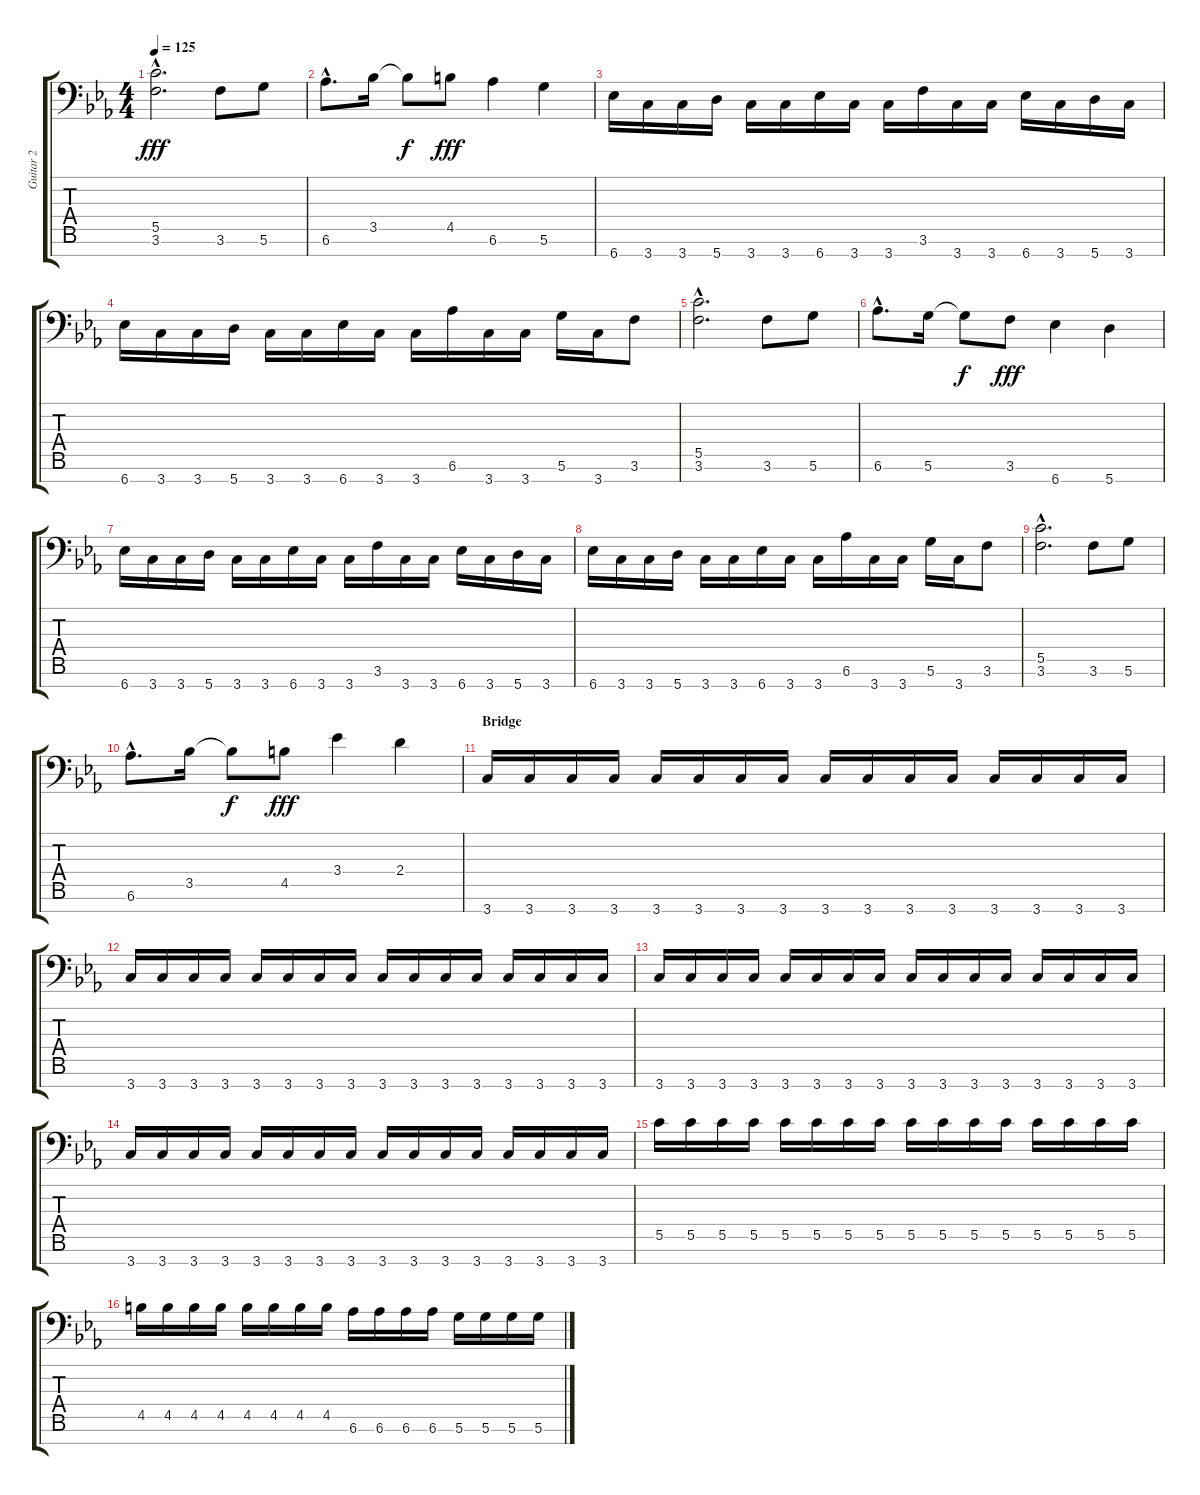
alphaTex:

\track ("Guitar 2" "Guitar 2") {instrument overdrivenguitar}
\staff {score tabs}
\tuning (D4 A3 F3 C3 G2 D2 A1) {hide}
\ts (4 4)
\tempo 125
\clef f4
\ks cminor
(5.5{hac} 3.6{hac}).2{d dy fff} 3.6.8 5.6.8 |
6.6{hac}.8{d} 3.5.16 3.5{t}.8{dy f} 4.5.8{dy fff} 6.6.4 5.6.4 |
6.7.16 3.7.16 3.7.16 5.7.16 3.7.16 3.7.16 6.7.16 3.7.16 3.7.16 3.6.16 3.7.16 3.7.16 6.7.16 3.7.16 5.7.16 3.7.16 |
6.7.16 3.7.16 3.7.16 5.7.16 3.7.16 3.7.16 6.7.16 3.7.16 3.7.16 6.6.16 3.7.16 3.7.16 5.6.16 3.7.16 3.6.8 |
(5.5{hac} 3.6{hac}).2{d} 3.6.8 5.6.8 |
6.6{hac}.8{d} 5.6.16 5.6{t}.8{dy f} 3.6.8{dy fff} 6.7.4 5.7.4 |
6.7.16 3.7.16 3.7.16 5.7.16 3.7.16 3.7.16 6.7.16 3.7.16 3.7.16 3.6.16 3.7.16 3.7.16 6.7.16 3.7.16 5.7.16 3.7.16 |
6.7.16 3.7.16 3.7.16 5.7.16 3.7.16 3.7.16 6.7.16 3.7.16 3.7.16 6.6.16 3.7.16 3.7.16 5.6.16 3.7.16 3.6.8 |
(5.5{hac} 3.6{hac}).2{d} 3.6.8 5.6.8 |
6.6{hac}.8{d} 3.5.16 3.5{t}.8{dy f} 4.5.8{dy fff} 3.4.4 2.4.4 |
\section ("" "Bridge")
3.7.16 3.7.16 3.7.16 3.7.16 3.7.16 3.7.16 3.7.16 3.7.16 3.7.16 3.7.16 3.7.16 3.7.16 3.7.16 3.7.16 3.7.16 3.7.16 |
3.7.16 3.7.16 3.7.16 3.7.16 3.7.16 3.7.16 3.7.16 3.7.16 3.7.16 3.7.16 3.7.16 3.7.16 3.7.16 3.7.16 3.7.16 3.7.16 |
3.7.16 3.7.16 3.7.16 3.7.16 3.7.16 3.7.16 3.7.16 3.7.16 3.7.16 3.7.16 3.7.16 3.7.16 3.7.16 3.7.16 3.7.16 3.7.16 |
3.7.16 3.7.16 3.7.16 3.7.16 3.7.16 3.7.16 3.7.16 3.7.16 3.7.16 3.7.16 3.7.16 3.7.16 3.7.16 3.7.16 3.7.16 3.7.16 |
5.5.16 5.5.16 5.5.16 5.5.16 5.5.16 5.5.16 5.5.16 5.5.16 5.5.16 5.5.16 5.5.16 5.5.16 5.5.16 5.5.16 5.5.16 5.5.16 |
4.5.16 4.5.16 4.5.16 4.5.16 4.5.16 4.5.16 4.5.16 4.5.16 6.6.16 6.6.16 6.6.16 6.6.16 5.6.16 5.6.16 5.6.16 5.6.16
